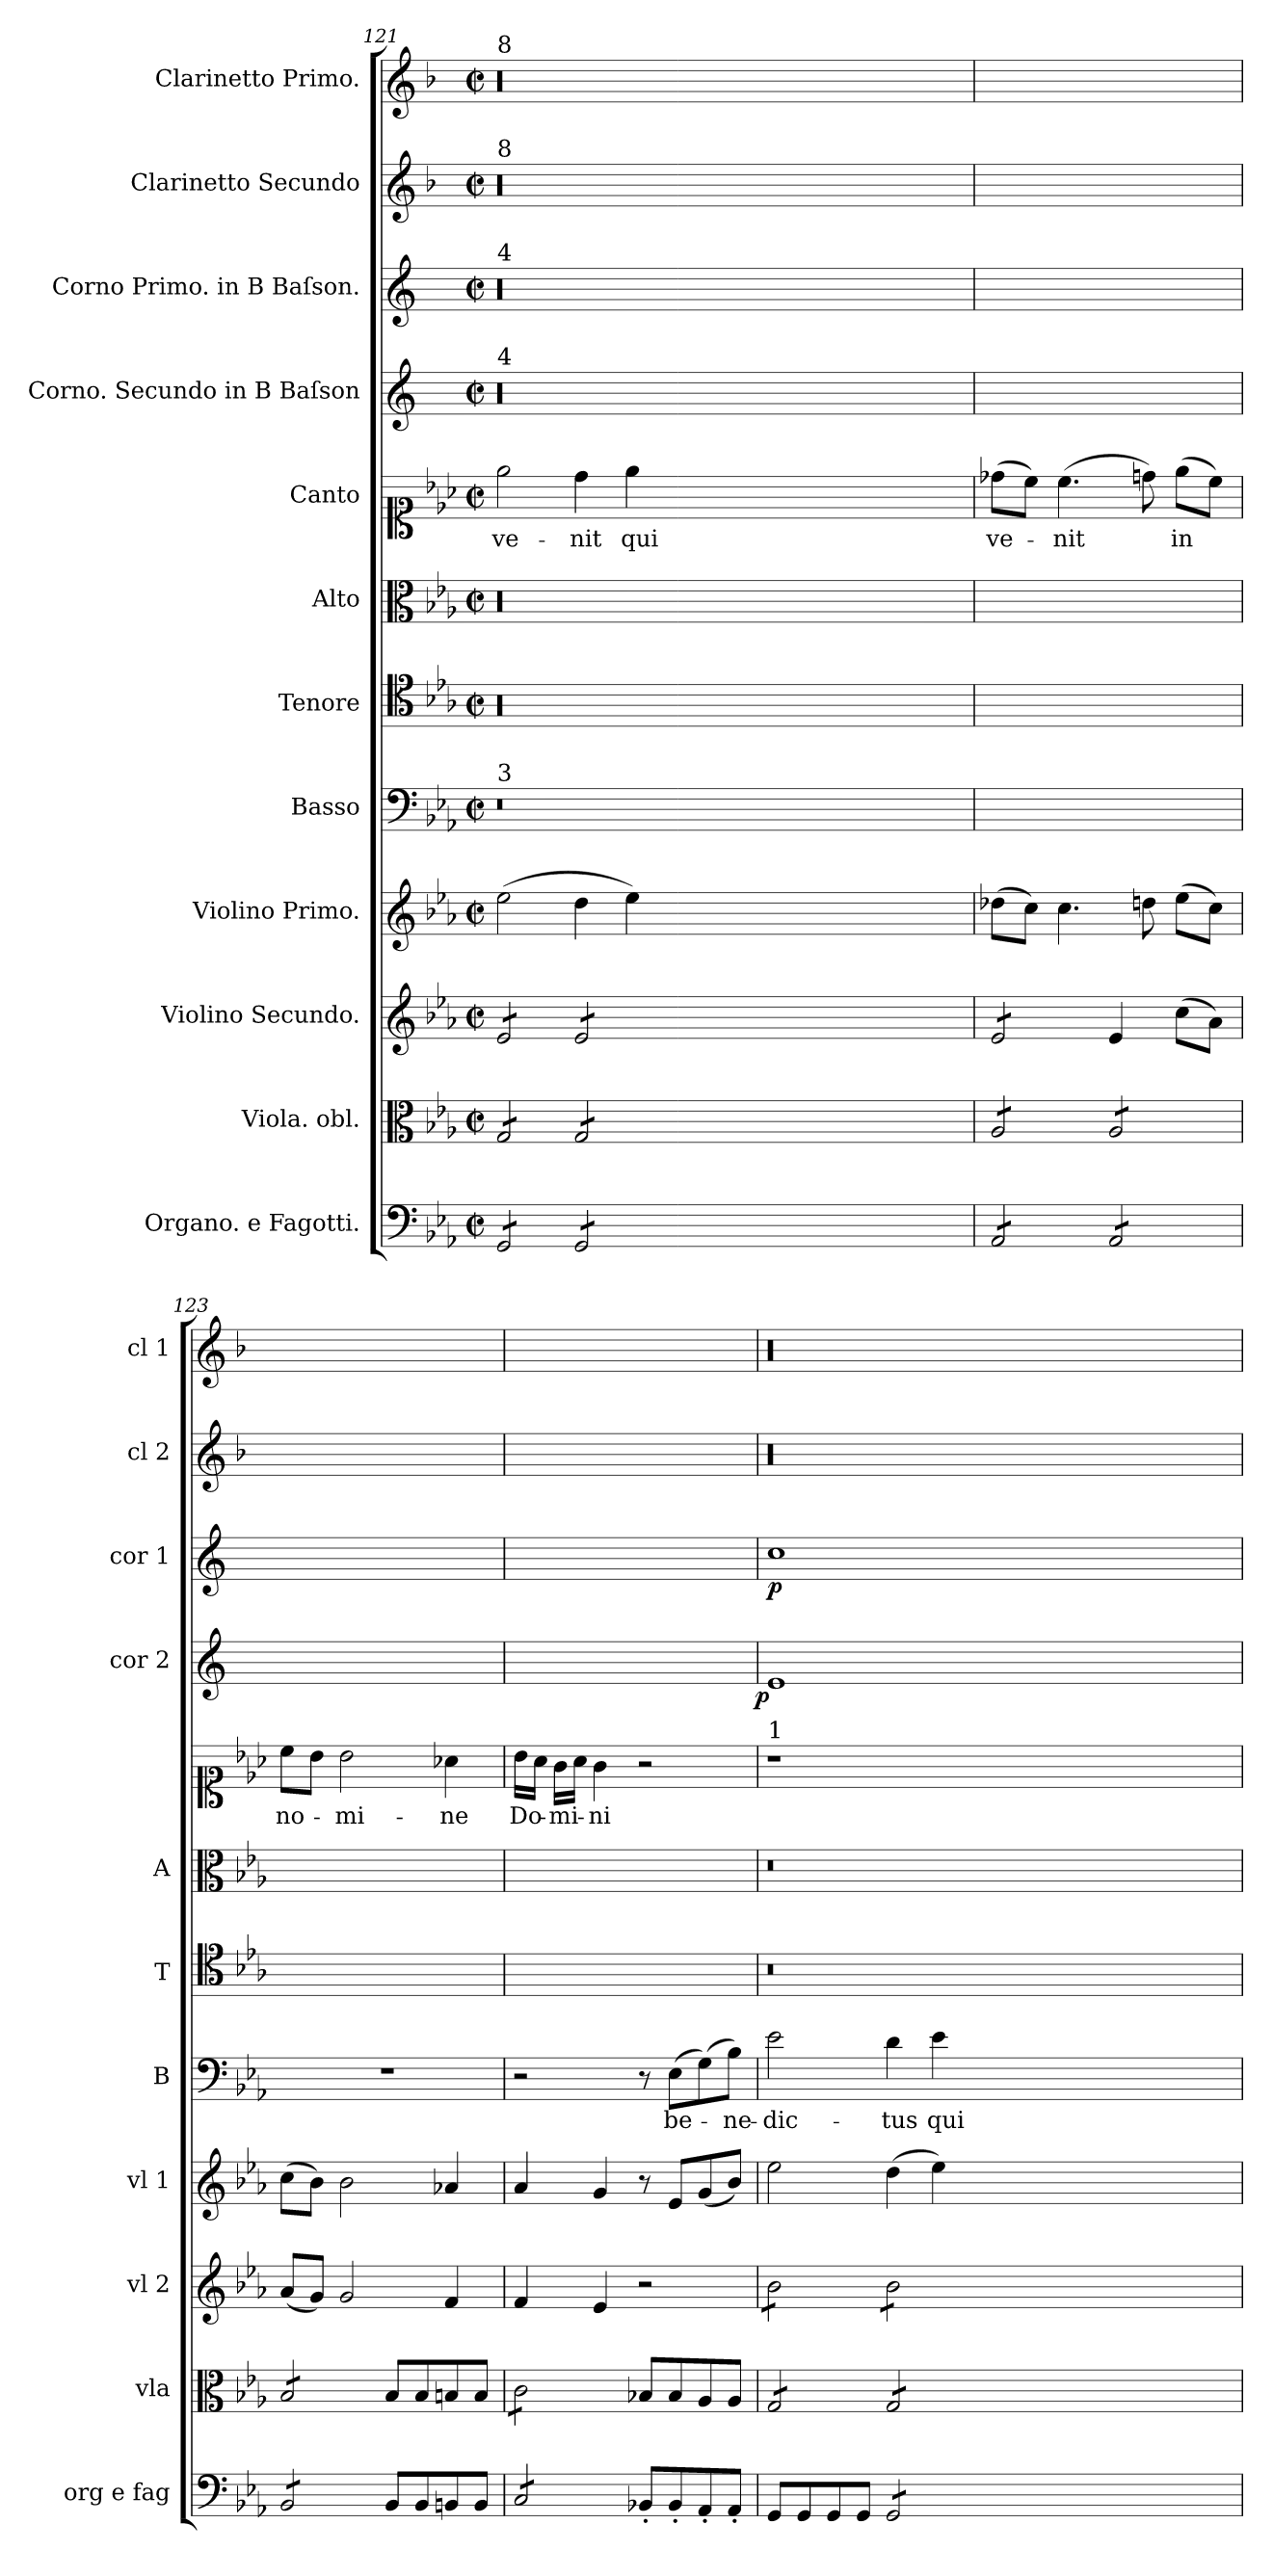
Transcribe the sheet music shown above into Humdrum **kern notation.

**kern	**kern	**kern	**kern	**kern	**text	**kern	**kern	**kern	**text	**kern	**dynam	**kern	**dynam	**kern	**kern
*part12	*part11	*part10	*part9	*part8	*part8	*part7	*part6	*part5	*part5	*part4	*part4	*part3	*part3	*part2	*part1
*staff12	*staff11	*staff10	*staff9	*staff8	*staff8	*staff7	*staff6	*staff5	*staff5	*staff4	*staff4	*staff3	*staff3	*staff2	*staff1
*I"Organo. e Fagotti.	*I"Viola. obl.	*I"Violino Secundo.	*I"Violino Primo.	*I"Basso	*	*I"Tenore	*I"Alto	*I"Canto	*	*I"Corno. Secundo in B Baſson	*	*I"Corno Primo. in B Baſson.	*	*I"Clarinetto Secundo	*I"Clarinetto Primo.
*I'org e fag	*I'vla	*I'vl 2	*I'vl 1	*I'B	*	*I'T	*I'A	*	*	*I'cor 2	*	*I'cor 1	*	*I'cl 2	*I'cl 1
*clefF4	*clefC3	*clefG2	*clefG2	*clefF4	*	*clefC4	*clefC3	*clefC1	*	*clefG2	*	*clefG2	*	*clefG2	*clefG2
*	*	*	*	*	*	*	*	*	*	*ITrd-2c-3	*	*ITrd-2c-3	*	*ITrd1c2	*ITrd1c2
*k[b-e-a-]	*k[b-e-a-]	*k[b-e-a-]	*k[b-e-a-]	*k[b-e-a-]	*	*k[b-e-a-]	*k[b-e-a-]	*k[b-e-a-]	*	*k[b-e-a-]	*	*k[b-e-a-]	*	*k[b-e-a-]	*k[b-e-a-]
*E-:	*E-:	*E-:	*E-:	*E-:	*	*E-:	*E-:	*E-:	*	*	*	*	*	*E-:	*E-:
*M2/2	*M2/2	*M2/2	*M2/2	*M2/2	*	*M2/2	*M2/2	*M2/2	*	*M2/2	*	*M2/2	*	*M2/2	*M2/2
*met(c|)	*met(c|)	*met(c|)	*met(c|)	*met(c|)	*	*met(c|)	*met(c|)	*met(c|)	*	*met(c|)	*	*met(c|)	*	*met(c|)	*met(c|)
=121	=121	=121	=121	=121	=121	=121	=121	=121	=121	=121	=121	=121	=121	=121	=121
!	!	!	!	!	!	!	!	!	!	!	!	!	!	!	!LO:TX:a:t=8
!	!	!	!	!	!	!	!	!	!	!	!	!	!	!LO:TX:a:t=8	!
!	!	!	!	!	!	!	!	!	!	!	!	!LO:TX:a:t=4	!	!	!
!	!	!	!	!	!	!	!	!	!	!LO:TX:a:t=4	!	!	!	!	!
!	!	!	!	!LO:TX:a:t=3	!	!	!	!	!	!	!	!	!	!	!
*tremolo	*	*	*	*	*	*	*	*	*	*	*	*	*	*	*
*	*tremolo	*	*	*	*	*	*	*	*	*	*	*	*	*	*
*	*	*tremolo	*	*	*	*	*	*	*	*	*	*	*	*	*
8GG/L	8G/L	8e-/L	(2ee-\	0r	.	00r	00r	2ee-\	ve-	00r	.	00r	.	00r	00r
8GG/	8G/	8e-/	.	.	.	.	.	.	.	.	.	.	.	.	.
8GG/	8G/	8e-/	.	.	.	.	.	.	.	.	.	.	.	.	.
8GG/J	8G/J	8e-/J	.	.	.	.	.	.	.	.	.	.	.	.	.
8GG/L	8G/L	8e-/L	4dd\	.	.	.	.	4dd\	-nit	.	.	.	.	.	.
8GG/	8G/	8e-/	.	.	.	.	.	.	.	.	.	.	.	.	.
8GG/	8G/	8e-/	4ee-\)	.	.	.	.	4ee-\	qui	.	.	.	.	.	.
8GG/J	8G/J	8e-/J	.	.	.	.	.	.	.	.	.	.	.	.	.
0.ryy	0.ryy	0.ryy	0.ryy	.	.	.	.	0.ryy	.	.	.	.	.	.	.
.	.	.	.	0ryy	.	.	.	.	.	.	.	.	.	.	.
=122	=122	=122	=122	=122	=122	=122	=122	=122	=122	=122	=122	=122	=122	=122	=122
8AA-/L	8A-/L	8e-/L	(8dd-X\L	1ryy	.	1ryy	1ryy	(8dd-X\L	ve-	1ryy	.	1ryy	.	1ryy	1ryy
8AA-/	8A-/	8e-/	8cc\J)	.	.	.	.	8cc\J)	.	.	.	.	.	.	.
8AA-/	8A-/	8e-/	4.cc\	.	.	.	.	(4.cc\	-nit	.	.	.	.	.	.
8AA-/J	8A-/J	8e-/J	.	.	.	.	.	.	.	.	.	.	.	.	.
*	*	*Xtremolo	*	*	*	*	*	*	*	*	*	*	*	*	*
8AA-/L	8A-/L	4e-/	.	.	.	.	.	.	.	.	.	.	.	.	.
8AA-/	8A-/	.	8ddn\	.	.	.	.	8ddn\)	.	.	.	.	.	.	.
8AA-/	8A-/	(8cc\L	(8ee-\L	.	.	.	.	(8ee-\L	in	.	.	.	.	.	.
8AA-/J	8A-/J	8a-\J)	8cc\J)	.	.	.	.	8cc\J)	.	.	.	.	.	.	.
=123	=123	=123	=123	=123	=123	=123	=123	=123	=123	=123	=123	=123	=123	=123	=123
8BB-/L	8B-/L	(8a-/L	(8cc\L	1r	.	1ryy	1ryy	8cc\L	no-	1ryy	.	1ryy	.	1ryy	1ryy
8BB-/	8B-/	8g/J)	8b-\J)	.	.	.	.	8b-\J	.	.	.	.	.	.	.
8BB-/	8B-/	2g/	2b-\	.	.	.	.	2b-\	-mi-	.	.	.	.	.	.
8BB-/J	8B-/J	.	.	.	.	.	.	.	.	.	.	.	.	.	.
*	*Xtremolo	*	*	*	*	*	*	*	*	*	*	*	*	*	*
*Xtremolo	*	*	*	*	*	*	*	*	*	*	*	*	*	*	*
8BB-/L	8B-/L	.	.	.	.	.	.	.	.	.	.	.	.	.	.
8BB-/	8B-/	.	.	.	.	.	.	.	.	.	.	.	.	.	.
8BBn/	8Bn/	4f/	4a-X/	.	.	.	.	4a-X\	-ne	.	.	.	.	.	.
8BB/J	8B/J	.	.	.	.	.	.	.	.	.	.	.	.	.	.
=124	=124	=124	=124	=124	=124	=124	=124	=124	=124	=124	=124	=124	=124	=124	=124
*tremolo	*	*	*	*	*	*	*	*	*	*	*	*	*	*	*
*	*tremolo	*	*	*	*	*	*	*	*	*	*	*	*	*	*
8C/L	8c\L	4f/	4a-/	2r	.	1ryy	1ryy	16b-\LL	Do-	1ryy	.	1ryy	.	1ryy	1ryy
.	.	.	.	.	.	.	.	16a-\JJ	.	.	.	.	.	.	.
8C/	8c\	.	.	.	.	.	.	16g\LL	-mi-	.	.	.	.	.	.
.	.	.	.	.	.	.	.	16a-\JJ	.	.	.	.	.	.	.
8C/	8c\	4e-/	4g/	.	.	.	.	4g\	-ni	.	.	.	.	.	.
8C/J	8c\J	.	.	.	.	.	.	.	.	.	.	.	.	.	.
*	*Xtremolo	*	*	*	*	*	*	*	*	*	*	*	*	*	*
*Xtremolo	*	*	*	*	*	*	*	*	*	*	*	*	*	*	*
8BB-X'/L	8B-X/L	2r	8r	8r	.	.	.	2r	.	.	.	.	.	.	.
8BB-'/	8B-/	.	8e-/L	(8E-\L	be-	.	.	.	.	.	.	.	.	.	.
8AA-'/	8A-/	.	(8g/	(8G\)	.	.	.	.	.	.	.	.	.	.	.
8AA-'/J	8A-/J	.	8b-/J)	8B-\J)	-ne-	.	.	.	.	.	.	.	.	.	.
=125	=125	=125	=125	=125	=125	=125	=125	=125	=125	=125	=125	=125	=125	=125	=125
!	!	!	!	!	!	!	!	!LO:TX:a:t=1	!	!	!	!	!	!	!
!	!	!	!	!	!	!	!	!	!	!	!LO:DY:rj	!	!	!	!
*	*tremolo	*	*	*	*	*	*	*	*	*	*	*	*	*	*
*	*	*tremolo	*	*	*	*	*	*	*	*	*	*	*	*	*
8GG/L	8G/L	8b-\L	2ee-\	2e-\	-dic-	0r	0r	1r	.	1g/	p	1ee-\	p	00r	00r
8GG/	8G/	8b-\	.	.	.	.	.	.	.	.	.	.	.	.	.
8GG/	8G/	8b-\	.	.	.	.	.	.	.	.	.	.	.	.	.
8GG/J	8G/J	8b-\J	.	.	.	.	.	.	.	.	.	.	.	.	.
*tremolo	*	*	*	*	*	*	*	*	*	*	*	*	*	*	*
8GG/L	8G/L	8b-\L	(4dd\	4d\	-tus	.	.	.	.	.	.	.	.	.	.
8GG/	8G/	8b-\	.	.	.	.	.	.	.	.	.	.	.	.	.
8GG/	8G/	8b-\	4ee-\)	4e-\	qui	.	.	.	.	.	.	.	.	.	.
8GG/J	8G/J	8b-\J	.	.	.	.	.	.	.	.	.	.	.	.	.
*	*	*Xtremolo	*	*	*	*	*	*	*	*	*	*	*	*	*
*	*Xtremolo	*	*	*	*	*	*	*	*	*	*	*	*	*	*
*Xtremolo	*	*	*	*	*	*	*	*	*	*	*	*	*	*	*
0.ryy	0.ryy	0.ryy	0.ryy	0.ryy	.	.	.	0.ryy	.	0.ryy	.	0.ryy	.	.	.
.	.	.	.	.	.	0ryy	0ryy	.	.	.	.	.	.	.	.
=	=	=	=	=	=	=	=	=	=	=	=	=	=	=	=
*-	*-	*-	*-	*-	*-	*-	*-	*-	*-	*-	*-	*-	*-	*-	*-
